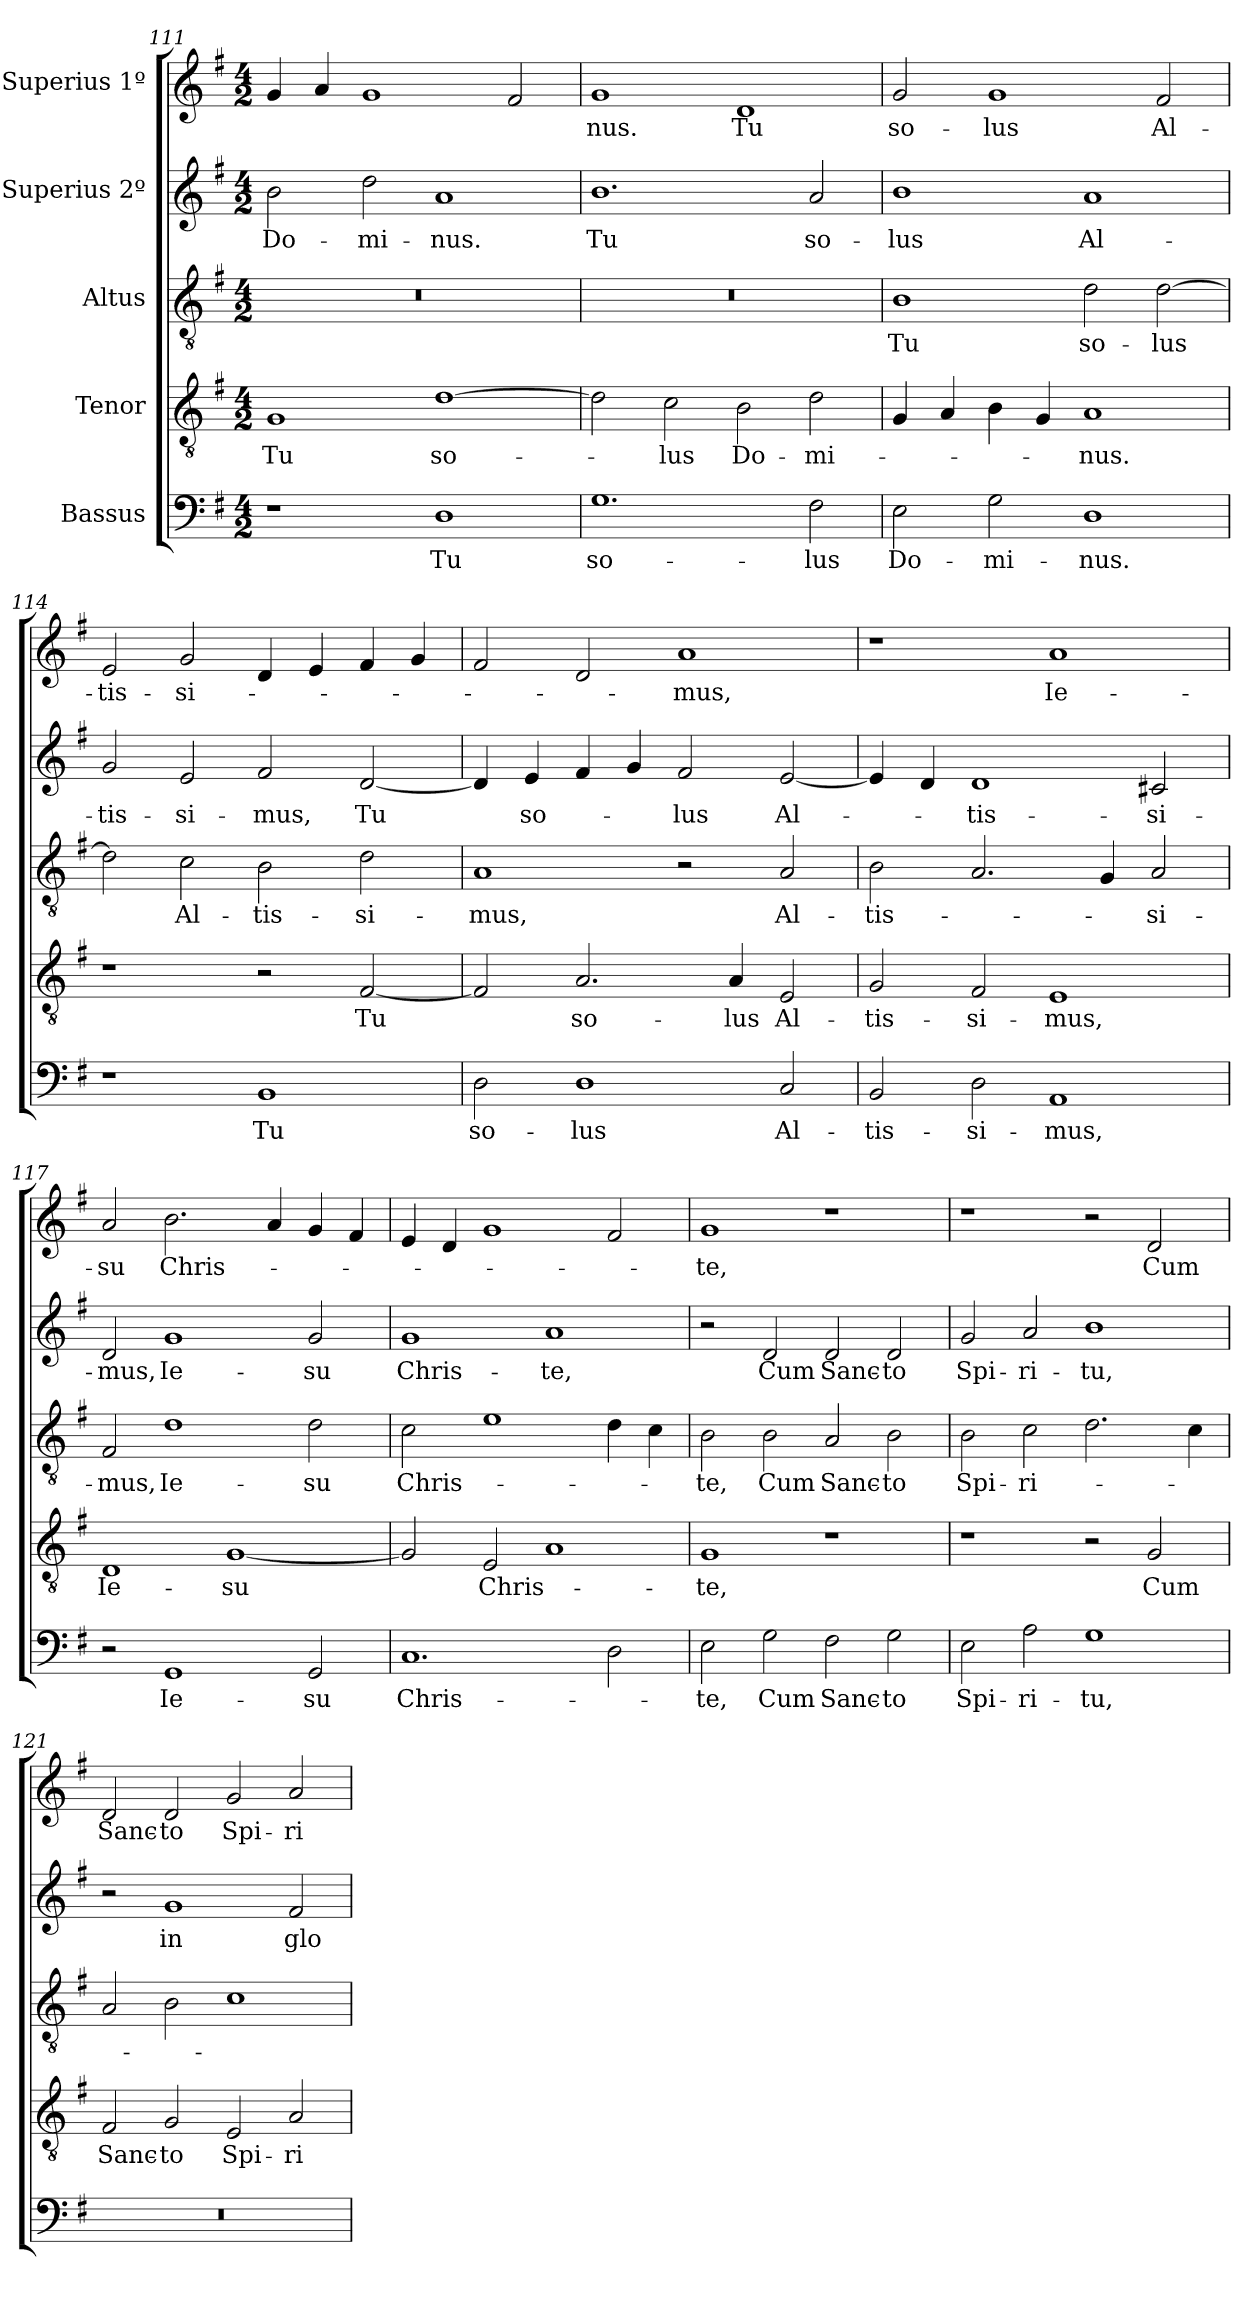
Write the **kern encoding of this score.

**kern	**text	**kern	**text	**kern	**text	**kern	**text	**kern	**text
*part5	*part5	*part4	*part4	*part3	*part3	*part2	*part2	*part1	*part1
*staff5	*staff5	*staff4	*staff4	*staff3	*staff3	*staff2	*staff2	*staff1	*staff1
*I"Bassus	*	*I"Tenor	*	*I"Altus	*	*I"Superius 2º	*	*I"Superius 1º	*
*clefF4	*	*clefGv2	*	*clefGv2	*	*clefG2	*	*clefG2	*
*k[f#]	*	*k[f#]	*	*k[f#]	*	*k[f#]	*	*k[f#]	*
*M4/2	*	*M4/2	*	*M4/2	*	*M4/2	*	*M4/2	*
=111	=111	=111	=111	=111	=111	=111	=111	=111	=111
1r	.	1G/	Tu	0r	.	2b\	Do-	4g/	.
.	.	.	.	.	.	.	.	4a/	.
.	.	.	.	.	.	2dd\	-mi-	1g/	.
1D\	Tu	[1d\	so-	.	.	1a/	-nus.	.	.
.	.	.	.	.	.	.	.	2f#/	.
=112	=112	=112	=112	=112	=112	=112	=112	=112	=112
1.G\	so-	2d\]	.	0r	.	1.b\	Tu	1g/	-nus.
.	.	2c\	-lus	.	.	.	.	.	.
.	.	2B\	Do-	.	.	.	.	1d/	Tu
2F#\	-lus	2d\	-mi-	.	.	2a/	so-	.	.
=113	=113	=113	=113	=113	=113	=113	=113	=113	=113
2E\	Do-	4G/	.	1B\	Tu	1b\	-lus	2g/	so-
.	.	4A/	.	.	.	.	.	.	.
2G\	-mi-	4B\	.	.	.	.	.	1g/	-lus
.	.	4G/	.	.	.	.	.	.	.
1D\	-nus.	1A/	-nus.	2d\	so-	1a/	Al-	.	.
.	.	.	.	[2d\	-lus	.	.	2f#/	Al-
=114	=114	=114	=114	=114	=114	=114	=114	=114	=114
1r	.	1r	.	2d\]	.	2g/	-tis-	2e/	-tis-
.	.	.	.	2c\	Al-	2e/	-si-	2g/	-si-
1BB/	Tu	2r	.	2B\	-tis-	2f#/	-mus,	4d/	.
.	.	.	.	.	.	.	.	4e/	.
.	.	[2F#/	Tu	2d\	-si-	[2d/	Tu	4f#/	.
.	.	.	.	.	.	.	.	4g/	.
=115	=115	=115	=115	=115	=115	=115	=115	=115	=115
2D\	so-	2F#/]	.	1A/	-mus,	4d/]	.	2f#/	.
.	.	.	.	.	.	4e/	so-	.	.
1D\	-lus	2.A/	so-	.	.	4f#/	.	2d/	.
.	.	.	.	.	.	4g/	.	.	.
.	.	.	.	2r	.	2f#/	-lus	1a/	-mus,
.	.	4A/	-lus	.	.	.	.	.	.
2C/	Al-	2E/	Al-	2A/	Al-	[2e/	Al-	.	.
=116	=116	=116	=116	=116	=116	=116	=116	=116	=116
2BB/	-tis-	2G/	-tis-	2B\	-tis-	4e/]	.	1r	.
.	.	.	.	.	.	4d/	.	.	.
2D\	-si-	2F#/	-si-	2.A/	.	1d/	-tis-	.	.
1AA/	-mus,	1E/	-mus,	.	.	.	.	1a/	Ie-
.	.	.	.	4G/	.	.	.	.	.
.	.	.	.	2A/	-si-	2c#X/	-si-	.	.
=117	=117	=117	=117	=117	=117	=117	=117	=117	=117
2r	.	1D/	Ie-	2F#/	-mus,	2d/	-mus,	2a/	-su
1GG/	Ie-	.	.	1d\	Ie-	1g/	Ie-	2.b\	Chris-
.	.	[1G/	-su	.	.	.	.	.	.
.	.	.	.	.	.	.	.	4a/	.
2GG/	-su	.	.	2d\	-su	2g/	-su	4g/	.
.	.	.	.	.	.	.	.	4f#/	.
=118	=118	=118	=118	=118	=118	=118	=118	=118	=118
1.C/	Chris-	2G/]	.	2c\	Chris-	1g/	Chris-	4e/	.
.	.	.	.	.	.	.	.	4d/	.
.	.	2E/	Chris-	1e\	.	.	.	1g/	.
.	.	1A/	.	.	.	1a/	-te,	.	.
2D\	.	.	.	4d\	.	.	.	2f#/	.
.	.	.	.	4c\	.	.	.	.	.
=119	=119	=119	=119	=119	=119	=119	=119	=119	=119
2E\	-te,	1G/	-te,	2B\	-te,	2r	.	1g/	-te,
2G\	Cum	.	.	2B\	Cum	2d/	Cum	.	.
2F#\	Sanc-	1r	.	2A/	Sanc-	2d/	Sanc-	1r	.
2G\	-to	.	.	2B\	-to	2d/	-to	.	.
=120	=120	=120	=120	=120	=120	=120	=120	=120	=120
2E\	Spi-	1r	.	2B\	Spi-	2g/	Spi-	1r	.
2A\	-ri-	.	.	2c\	-ri-	2a/	-ri-	.	.
1G\	-tu,	2r	.	2.d\	.	1b\	-tu,	2r	.
.	.	2G/	Cum	.	.	.	.	2d/	Cum
.	.	.	.	4c\	.	.	.	.	.
=121	=121	=121	=121	=121	=121	=121	=121	=121	=121
0r	.	2F#/	Sanc-	2A/	.	2r	.	2d/	Sanc-
.	.	2G/	-to	2B\	.	1g/	in	2d/	-to
.	.	2E/	Spi-	1c\	.	.	.	2g/	Spi-
.	.	2A/	-ri-	.	.	2f#/	glo-	2a/	-ri-
=	=	=	=	=	=	=	=	=	=
*-	*-	*-	*-	*-	*-	*-	*-	*-	*-
